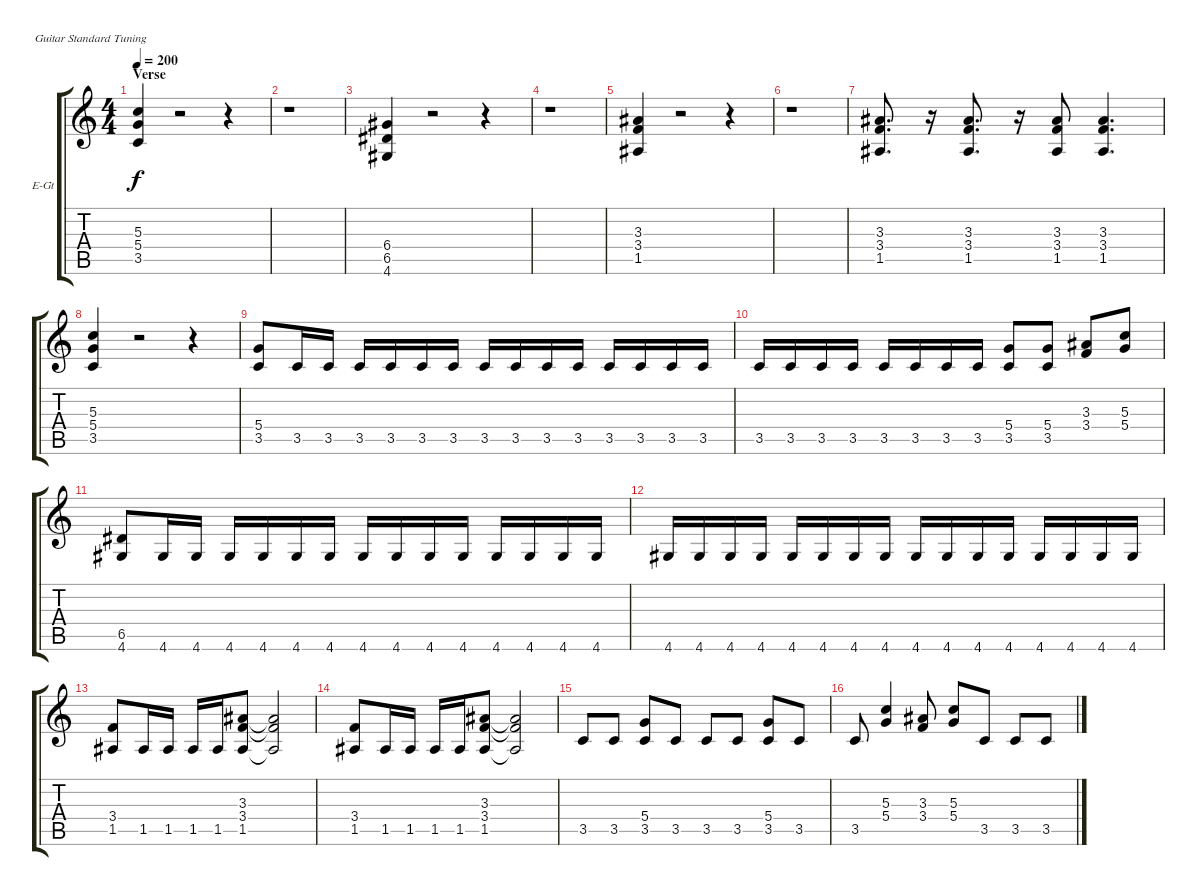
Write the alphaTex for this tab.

\bracketExtendMode groupsimilarinstruments
\firstSystemTrackNameOrientation horizontal
\otherSystemsTrackNameOrientation horizontal
\track ("Guitar 2" "E-Gt") {instrument distortionguitar}
\staff {score tabs}
\tuning (E4 B3 G3 D3 A2 E2)
\ts (4 4)
\section ("" "Verse")
\tempo 200
\clef g2
\ks aminor
(5.3 5.4 3.5).4{dy f} r.2 r.4 |
r.1 |
(6.4 6.5 4.6).4 r.2 r.4 |
r.1 |
(3.3 3.4 1.5).4 r.2 r.4 |
r.1 |
(3.3 3.4 1.5).8{d} r.16 (3.3 3.4 1.5).8{d} r.16 (3.3 3.4 1.5).8 (3.3 3.4 1.5).4{d} |
(5.3 5.4 3.5).4 r.2 r.4 |
\section ("" "")
(5.4 3.5).8 3.5.16 3.5.16 3.5.16 3.5.16 3.5.16 3.5.16 3.5.16 3.5.16 3.5.16 3.5.16 3.5.16 3.5.16 3.5.16 3.5.16 |
3.5.16 3.5.16 3.5.16 3.5.16 3.5.16 3.5.16 3.5.16 3.5.16 (5.4 3.5).8 (5.4 3.5).8 (3.3 3.4).8 (5.3 5.4).8 |
(6.5 4.6).8 4.6.16 4.6.16 4.6.16 4.6.16 4.6.16 4.6.16 4.6.16 4.6.16 4.6.16 4.6.16 4.6.16 4.6.16 4.6.16 4.6.16 |
4.6.16 4.6.16 4.6.16 4.6.16 4.6.16 4.6.16 4.6.16 4.6.16 4.6.16 4.6.16 4.6.16 4.6.16 4.6.16 4.6.16 4.6.16 4.6.16 |
(3.4 1.5).8 1.5.16 1.5.16 1.5.16 1.5.16 (3.3 3.4 1.5).8 (3.3{t} 3.4{t} 1.5{t}).2 |
(3.4 1.5).8 1.5.16 1.5.16 1.5.16 1.5.16 (3.3 3.4 1.5).8 (3.3{t} 3.4{t} 1.5{t}).2 |
3.5.8 3.5.8 (5.4 3.5).8 3.5.8 3.5.8 3.5.8 (5.4 3.5).8 3.5.8 |
3.5.8 (5.3 5.4).4 (3.3 3.4).8 (5.3 5.4).8 3.5.8 3.5.8 3.5.8
